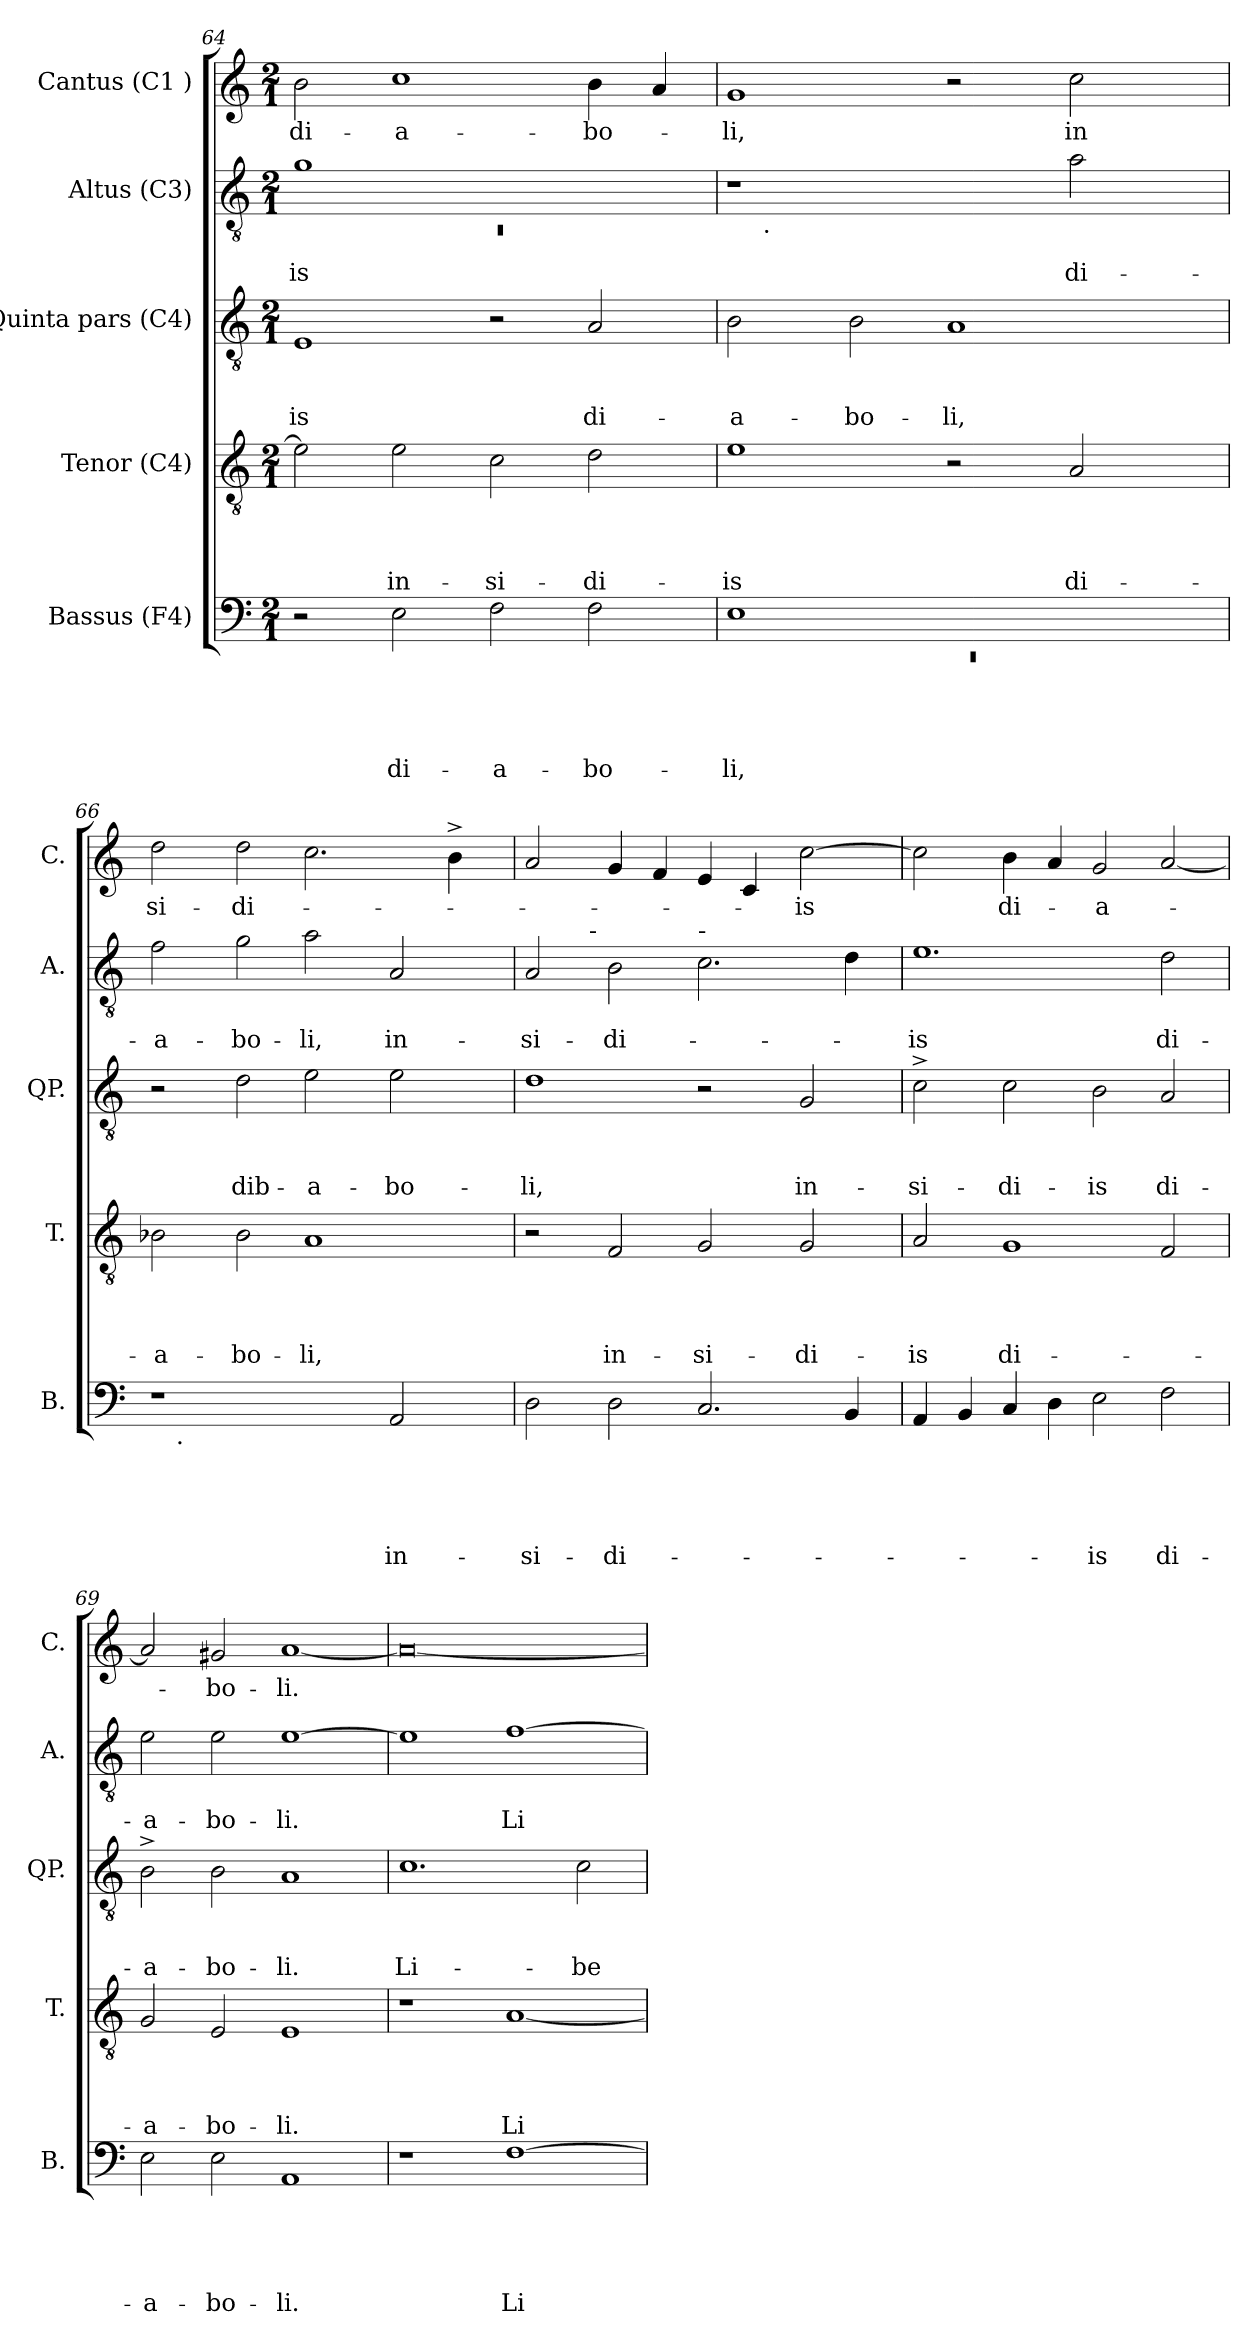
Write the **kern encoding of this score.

**kern	**text	**text	**text	**text	**text	**kern	**text	**text	**text	**text	**kern	**text	**text	**text	**kern	**text	**text	**kern	**text
*part5	*part5	*part5	*part5	*part5	*part5	*part4	*part4	*part4	*part4	*part4	*part3	*part3	*part3	*part3	*part2	*part2	*part2	*part1	*part1
*staff5	*staff5	*staff5	*staff5	*staff5	*staff5	*staff4	*staff4	*staff4	*staff4	*staff4	*staff3	*staff3	*staff3	*staff3	*staff2	*staff2	*staff2	*staff1	*staff1
*I"Bassus (F4)	*	*	*	*	*	*I"Tenor (C4)	*	*	*	*	*I"Quinta pars (C4)	*	*	*	*I"Altus (C3)	*	*	*I"Cantus (C1 )	*
*I'B.	*	*	*	*	*	*I'T.	*	*	*	*	*I'QP.	*	*	*	*I'A.	*	*	*I'C.	*
*clefF4	*	*	*	*	*	*clefGv2	*	*	*	*	*clefGv2	*	*	*	*clefGv2	*	*	*clefG2	*
*k[]	*	*	*	*	*	*k[]	*	*	*	*	*k[]	*	*	*	*k[]	*	*	*k[]	*
*C:	*	*	*	*	*	*C:	*	*	*	*	*C:	*	*	*	*C:	*	*	*C:	*
*M2/1	*	*	*	*	*	*M2/1	*	*	*	*	*M2/1	*	*	*	*M2/1	*	*	*M2/1	*
=64	=64	=64	=64	=64	=64	=64	=64	=64	=64	=64	=64	=64	=64	=64	=64	=64	=64	=64	=64
*	*	*	*	*	*	*	*	*	*	*	*	*	*	*	*^	*	*	*	*
!	!	!	!	!	!	!	!	!	!	!	!	!	!	!LO:LY:b:rj	!	!LO:N:vis=1	!	!LO:LY:b:rj	!	!LO:LY:b
2r	.	.	.	.	.	2e\]	.	.	.	.	1E	.	.	-is	1g	0rC	.	-is	2b\	di-
!	!	!	!	!	!LO:LY:b	!	!	!	!	!LO:LY:b	!	!	!	!	!	!	!	!	!	!LO:LY:b:rj
2E\	.	.	.	.	di-	2e\	.	.	.	in-	.	.	.	.	.	.	.	.	1cc	-a-
!	!	!	!	!	!LO:LY:b	!	!	!	!	!LO:LY:b	!	!	!	!	!	!	!	!	!	!
2F\	.	.	.	.	-a-	2c\	.	.	.	-si-	2r	.	.	.	1ryy	.	.	.	.	.
!	!	!	!	!	!LO:LY:b	!	!	!	!	!LO:LY:b	!	!	!	!LO:LY:b	!	!	!	!	!	!LO:LY:b
2F\	.	.	.	.	-bo-	2d\	.	.	.	-di-	2A/	.	.	di-	.	.	.	.	4b\	-bo-
.	.	.	.	.	.	.	.	.	.	.	.	.	.	.	.	.	.	.	4a/	.
=65	=65	=65	=65	=65	=65	=65	=65	=65	=65	=65	=65	=65	=65	=65	=65	=65	=65	=65	=65	=65
*^	*	*	*	*	*	*	*	*	*	*	*	*	*	*	*	*	*	*	*	*
!	!LO:N:vis=1	!	!	!	!	!LO:LY:b	!	!	!	!	!LO:LY:b:rj	!	!	!	!LO:LY:b	!	!	!	!	!	!LO:LY:b
1E	0rEE	.	.	.	.	-li,	1e	.	.	.	-is	2B\	.	.	-a-	1r	16.ryy	.	.	1g	-li,
!	!	!	!	!	!	!	!	!	!	!	!	!	!	!	!	!	!LO:TX:b:t=.	!	!	!	!
.	.	.	.	.	.	.	.	.	.	.	.	.	.	.	.	.	1ryy	.	.	.	.
!	!	!	!	!	!	!	!	!	!	!	!	!	!	!	!LO:LY:b	!	!	!	!	!	!
.	.	.	.	.	.	.	.	.	.	.	.	2B\	.	.	-bo-	.	.	.	.	.	.
!	!	!	!	!	!	!	!	!	!	!	!	!	!	!	!LO:LY:b	!	!	!	!	!	!
1ryy	.	.	.	.	.	.	2r	.	.	.	.	1A	.	.	-li,	2ryy	.	.	.	2r	.
.	.	.	.	.	.	.	.	.	.	.	.	.	.	.	.	.	2ryy	.	.	.	.
!	!	!	!	!	!	!	!	!	!	!	!LO:LY:b	!	!	!	!	!	!	!	!LO:LY:b	!	!LO:LY:b
.	.	.	.	.	.	.	2A/	.	.	.	di-	.	.	.	.	2a\	.	.	di-	2cc\	in
.	.	.	.	.	.	.	.	.	.	.	.	.	.	.	.	.	4ryy	.	.	.	.
.	.	.	.	.	.	.	.	.	.	.	.	.	.	.	.	.	8ryy	.	.	.	.
.	.	.	.	.	.	.	.	.	.	.	.	.	.	.	.	.	32ryy	.	.	.	.
=66	=66	=66	=66	=66	=66	=66	=66	=66	=66	=66	=66	=66	=66	=66	=66	=66	=66	=66	=66	=66	=66
!	!	!	!	!	!	!	!	!	!	!	!LO:LY:b	!	!	!	!	!	!	!	!LO:LY:b	!	!LO:LY:b
*	*	*	*	*	*	*	*	*	*	*	*	*	*	*	*	*v	*v	*	*	*	*
1r	16.ryy	.	.	.	.	.	2B-\	.	.	.	-a-	2r	.	.	.	2f\	.	-a-	2dd\	si-
!	!LO:TX:b:t=.	!	!	!	!	!	!	!	!	!	!	!	!	!	!	!	!	!	!	!
.	1ryy	.	.	.	.	.	.	.	.	.	.	.	.	.	.	.	.	.	.	.
!	!	!	!	!	!	!	!	!	!	!	!LO:LY:b	!	!	!	!LO:LY:b	!	!	!LO:LY:b	!	!LO:LY:b
.	.	.	.	.	.	.	2B-\	.	.	.	-bo-	2d\	.	.	dib-	2g\	.	-bo-	2dd\	-di-
!	!	!	!	!	!	!	!	!	!	!	!LO:LY:b	!	!	!	!LO:LY:b	!	!	!LO:LY:b	!	!
2ryy	.	.	.	.	.	.	1A	.	.	.	-li,	2e\	.	.	-a-	2a\	.	-li,	2.cc\	.
.	2ryy	.	.	.	.	.	.	.	.	.	.	.	.	.	.	.	.	.	.	.
!	!	!	!	!	!	!LO:LY:b	!	!	!	!	!	!	!	!	!LO:LY:b	!	!	!LO:LY:b	!	!
2AA/	.	.	.	.	.	in-	.	.	.	.	.	2e\	.	.	-bo-	2A/	.	in-	.	.
.	4ryy	.	.	.	.	.	.	.	.	.	.	.	.	.	.	.	.	.	.	.
.	.	.	.	.	.	.	.	.	.	.	.	.	.	.	.	.	.	.	4b^>\	.
.	8ryy	.	.	.	.	.	.	.	.	.	.	.	.	.	.	.	.	.	.	.
.	32ryy	.	.	.	.	.	.	.	.	.	.	.	.	.	.	.	.	.	.	.
!!LO:LB:g=z
=67	=67	=67	=67	=67	=67	=67	=67	=67	=67	=67	=67	=67	=67	=67	=67	=67	=67	=67	=67	=67
!	!	!	!	!	!	!LO:LY:b	!	!	!	!	!	!	!	!	!LO:LY:b	!	!	!LO:LY:b	!	!
*v	*v	*	*	*	*	*	*	*	*	*	*	*	*	*	*	*^	*	*	*	*
2D\	.	.	.	.	-si-	2r	.	.	.	.	1d	.	.	-li,	2A/	4..ryy	.	-si-	2a/	.
!	!	!	!	!	!	!	!	!	!	!	!	!	!	!	!	!LO:TX:a:t=-	!	!	!	!
.	.	.	.	.	.	.	.	.	.	.	.	.	.	.	.	1ryy	.	.	.	.
!	!	!	!	!	!LO:LY:b	!	!	!	!	!LO:LY:b	!	!	!	!	!	!	!	!LO:LY:b	!	!
2D\	.	.	.	.	-di-	2F/	.	.	.	in-	.	.	.	.	2B\	.	.	-di-	4g/	.
.	.	.	.	.	.	.	.	.	.	.	.	.	.	.	.	.	.	.	4f/	.
!	!	!	!	!	!	!	!	!	!	!	!	!	!	!	!LO:TX:a:t=-	!	!	!	!	!
!	!	!	!	!	!	!	!	!	!	!LO:LY:b	!	!	!	!	!	!	!	!	!	!
2.C/	.	.	.	.	.	2G/	.	.	.	-si-	2r	.	.	.	2.c\	.	.	.	4e/	.
.	.	.	.	.	.	.	.	.	.	.	.	.	.	.	.	.	.	.	4c/	.
.	.	.	.	.	.	.	.	.	.	.	.	.	.	.	.	2ryy	.	.	.	.
!	!	!	!	!	!	!	!	!	!	!LO:LY:b	!	!	!	!LO:LY:b	!	!	!	!	!	!LO:LY:b
.	.	.	.	.	.	2G/	.	.	.	-di-	2G/	.	.	in-	.	.	.	.	[>2cc\	-is
4BB/	.	.	.	.	.	.	.	.	.	.	.	.	.	.	4d\	.	.	.	.	.
.	.	.	.	.	.	.	.	.	.	.	.	.	.	.	.	16ryy	.	.	.	.
=68	=68	=68	=68	=68	=68	=68	=68	=68	=68	=68	=68	=68	=68	=68	=68	=68	=68	=68	=68	=68
!	!	!	!	!	!	!	!	!	!	!LO:LY:b	!	!	!	!LO:LY:b	!	!	!	!LO:LY:b:rj	!	!
*	*	*	*	*	*	*	*	*	*	*	*	*	*	*	*v	*v	*	*	*	*
4AA/	.	.	.	.	.	2A/	.	.	.	-is	2c^>\	.	.	-si-	1.e	.	-is	2cc\]	.
4BB/	.	.	.	.	.	.	.	.	.	.	.	.	.	.	.	.	.	.	.
!	!	!	!	!	!	!	!	!	!	!LO:LY:b	!	!	!	!LO:LY:b	!	!	!	!	!LO:LY:b
4C/	.	.	.	.	.	1G	.	.	.	di-	2c\	.	.	-di-	.	.	.	4b\	di-
4D\	.	.	.	.	.	.	.	.	.	.	.	.	.	.	.	.	.	4a/	.
!	!	!	!	!	!LO:LY:b	!	!	!	!	!	!	!	!	!LO:LY:b	!	!	!	!	!LO:LY:b
2E\	.	.	.	.	-is	.	.	.	.	.	2B\	.	.	-is	.	.	.	2g/	-a-
!	!	!	!	!	!LO:LY:b	!	!	!	!	!	!	!	!	!LO:LY:b	!	!	!LO:LY:b	!	!
2F\	.	.	.	.	di-	2F/	.	.	.	.	2A/	.	.	di-	2d\	.	di-	[<2a/	.
=69	=69	=69	=69	=69	=69	=69	=69	=69	=69	=69	=69	=69	=69	=69	=69	=69	=69	=69	=69
!	!	!	!	!	!LO:LY:b	!	!	!	!	!LO:LY:b	!	!	!	!LO:LY:b	!	!	!LO:LY:b	!	!
2E\	.	.	.	.	-a-	2G/	.	.	.	-a-	2B^>\	.	.	-a-	2e\	.	-a-	2a/]	.
!	!	!	!	!	!LO:LY:b	!	!	!	!	!LO:LY:b	!	!	!	!LO:LY:b	!	!	!LO:LY:b	!	!LO:LY:b
2E\	.	.	.	.	-bo-	2E/	.	.	.	-bo-	2B\	.	.	-bo-	2e\	.	-bo-	2g#/	-bo-
!	!	!	!	!	!LO:LY:b	!	!	!	!	!LO:LY:b	!	!	!	!LO:LY:b	!	!	!LO:LY:b	!	!LO:LY:b
1AA	.	.	.	.	-li.	1E	.	.	.	-li.	1A	.	.	-li.	[>1e	.	-li.	[<1a	-li.
=70	=70	=70	=70	=70	=70	=70	=70	=70	=70	=70	=70	=70	=70	=70	=70	=70	=70	=70	=70
!	!	!	!	!	!	!	!	!	!	!	!	!	!	!LO:LY:b	!	!	!	!	!
1r	.	.	.	.	.	1r	.	.	.	.	1.c	.	.	Li-	1e]	.	.	0a_	.
!	!	!	!	!	!LO:LY:b	!	!	!	!	!LO:LY:b	!	!	!	!	!	!	!LO:LY:b	!	!
[>1F	.	.	.	.	Li-	[<1A	.	.	.	Li-	.	.	.	.	[>1f	.	Li-	.	.
!	!	!	!	!	!	!	!	!	!	!	!	!	!	!LO:LY:b	!	!	!	!	!
.	.	.	.	.	.	.	.	.	.	.	2c\	.	.	-be-	.	.	.	.	.
=	=	=	=	=	=	=	=	=	=	=	=	=	=	=	=	=	=	=	=
*-	*-	*-	*-	*-	*-	*-	*-	*-	*-	*-	*-	*-	*-	*-	*-	*-	*-	*-	*-
